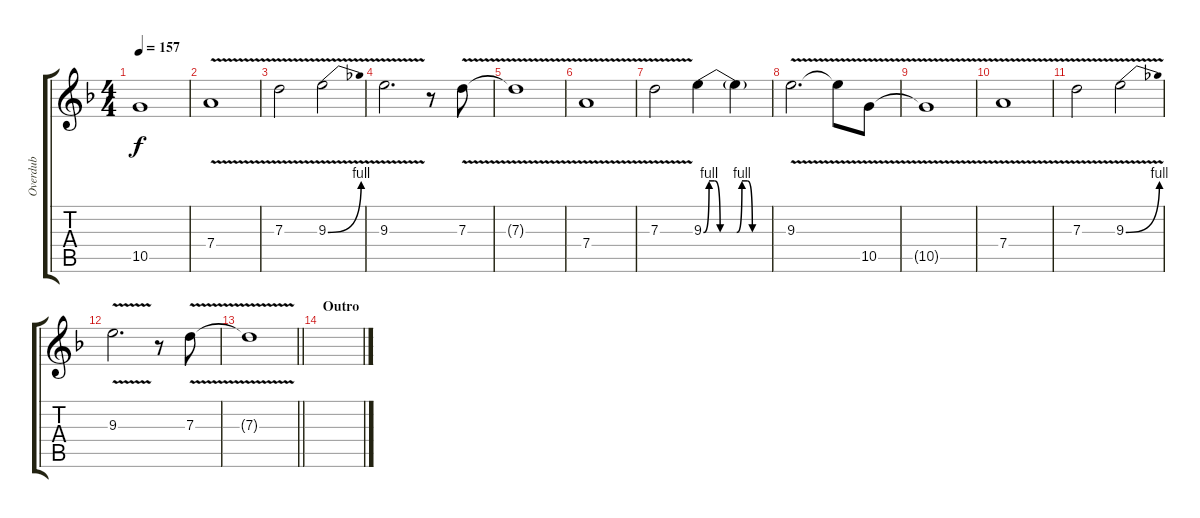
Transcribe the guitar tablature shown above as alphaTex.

\track ("Overdub" "Overdub") {instrument overdrivenguitar}
\staff {score tabs}
\tuning (E4 B3 G3 D3 A2 E2) {hide}
\ts (4 4)
\tempo 157
\clef g2
\ks f
10.5{t}.1{dy f} |
7.4{v}.1 |
7.3{v}.2 9.3{be (bend 0 0 60 4) v}.2 |
9.3{v}.2{d} r.8 7.3{v}.8 |
7.3{t}.1 |
7.4{v}.1 |
7.3{v}.2 9.3{be (custom 0 0 10 4 20 4 30 0 60 0)}.4 9.3{be (custom 0 0 10 4 20 4 30 0 60 0) t}.4 |
9.3{v}.2{d} 9.3{t}.8 10.5{v}.8 |
10.5{t}.1 |
7.4{v}.1 |
7.3{v}.2 9.3{be (bend 0 0 60 4) v}.2 |
9.3{v}.2{d} r.8 7.3{v}.8 |
\barLineRight lightlight
7.3{t}.1 |
\section ("" "Outro")
